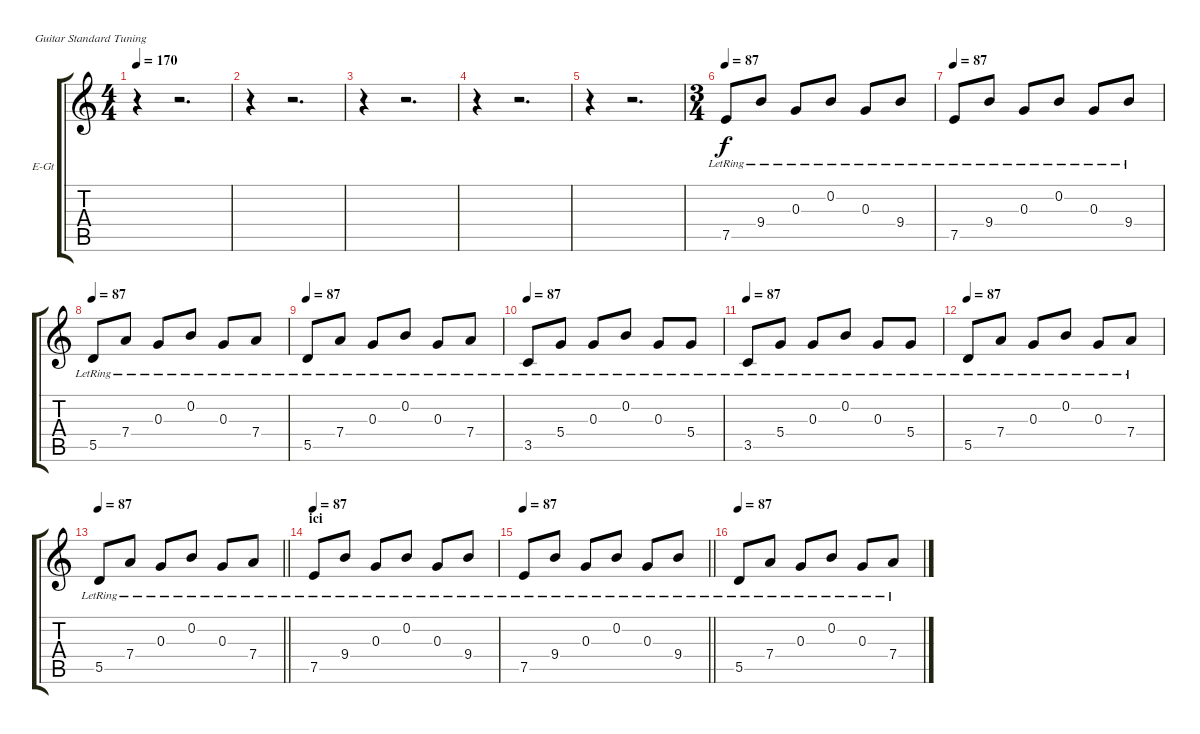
\bracketExtendMode groupsimilarinstruments
\firstSystemTrackNameOrientation horizontal
\otherSystemsTrackNameOrientation horizontal
\track ("Piste 3" "E-Gt") {instrument electricguitarclean}
\staff {score tabs}
\tuning (E4 B3 G3 D3 A2 E2)
\ts (4 4)
\tempo 170
\clef g2
\ks c
r.4{dy f} r.2{d} |
r.4 r.2{d} |
r.4 r.2{d} |
r.4 r.2{d} |
r.4 r.2{d} |
\ts (3 4)
\beaming (8 2 2 2)
\tempo 87
7.5{lr}.8 9.4{lr}.8 0.3{lr}.8 0.2{lr}.8 0.3{lr}.8 9.4{lr}.8 |
\tempo 87
7.5{lr}.8 9.4{lr}.8 0.3{lr}.8 0.2{lr}.8 0.3{lr}.8 9.4{lr}.8 |
\tempo 87
5.5{lr}.8 7.4{lr}.8 0.3{lr}.8 0.2{lr}.8 0.3{lr}.8 7.4{lr}.8 |
\tempo 87
5.5{lr}.8 7.4{lr}.8 0.3{lr}.8 0.2{lr}.8 0.3{lr}.8 7.4{lr}.8 |
\tempo 87
3.5{lr}.8 5.4{lr}.8 0.3{lr}.8 0.2{lr}.8 0.3{lr}.8 5.4{lr}.8 |
\tempo 87
3.5{lr}.8 5.4{lr}.8 0.3{lr}.8 0.2{lr}.8 0.3{lr}.8 5.4{lr}.8 |
\tempo 87
5.5{lr}.8 7.4{lr}.8 0.3{lr}.8 0.2{lr}.8 0.3{lr}.8 7.4{lr}.8 |
\tempo 87
\barLineRight lightlight
5.5{lr}.8 7.4{lr}.8 0.3{lr}.8 0.2{lr}.8 0.3{lr}.8 7.4{lr}.8 |
\section ("" "ici")
\tempo 87
7.5{lr}.8 9.4{lr}.8 0.3{lr}.8 0.2{lr}.8 0.3{lr}.8 9.4{lr}.8 |
\tempo 87
\barLineRight lightlight
7.5{lr}.8 9.4{lr}.8 0.3{lr}.8 0.2{lr}.8 0.3{lr}.8 9.4{lr}.8 |
\tempo 87
5.5{lr}.8 7.4{lr}.8 0.3{lr}.8 0.2{lr}.8 0.3{lr}.8 7.4{lr}.8
